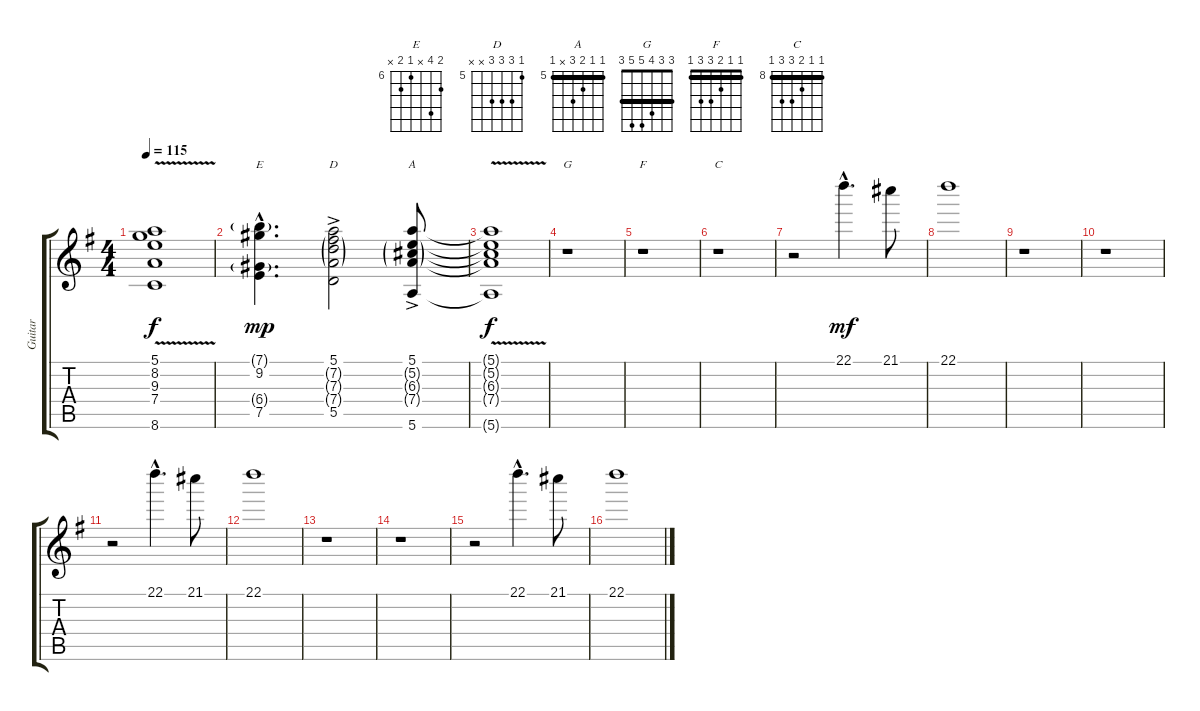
\track ("Guitar" "Guitar") {instrument overdrivenguitar}
\staff {score tabs}
\tuning (E4 B3 G3 D3 A2 E2) {hide}
\chord ("E" 7 9 x 6 7 x) {firstfret 6}
\chord ("D" 5 7 7 7 x x) {firstfret 5}
\chord ("A" 5 5 6 7 x 5) {firstfret 5 barre 5}
\chord ("G" 3 3 4 5 5 3) {barre 3}
\chord ("F" 1 1 2 3 3 1) {barre 1}
\chord ("C" 8 8 9 10 10 8) {firstfret 8 barre 8}
\ts (4 4)
\tempo 115
\clef g2
\ks g
(5.1{v t} 8.2{t} 9.3{t} 7.4{t} 8.6{t}).1{dy f} |
(7.1{g hac} 9.2{hac} 6.4{g hac} 7.5{hac}).4{d ch "E" dy mp} (5.1{ac} 7.2{g} 7.3{g} 7.4{g} 5.5).2{ch "D"} (5.1{ac} 5.2{g} 6.3{g} 7.4{g} 5.6).8{ch "A"} |
(5.1{v t} 5.2{t} 6.3{t} 7.4{t} 5.6{t}).1{dy f} |
r.1{ch "G"} |
r.1{ch "F"} |
r.1{ch "C"} |
r.2 22.1{hac}.4{d dy mf} 21.1.8 |
22.1.1 |
r.1 |
r.1 |
r.2 22.1{hac}.4{d} 21.1.8 |
22.1.1 |
r.1 |
r.1 |
r.2 22.1{hac}.4{d} 21.1.8 |
22.1.1
